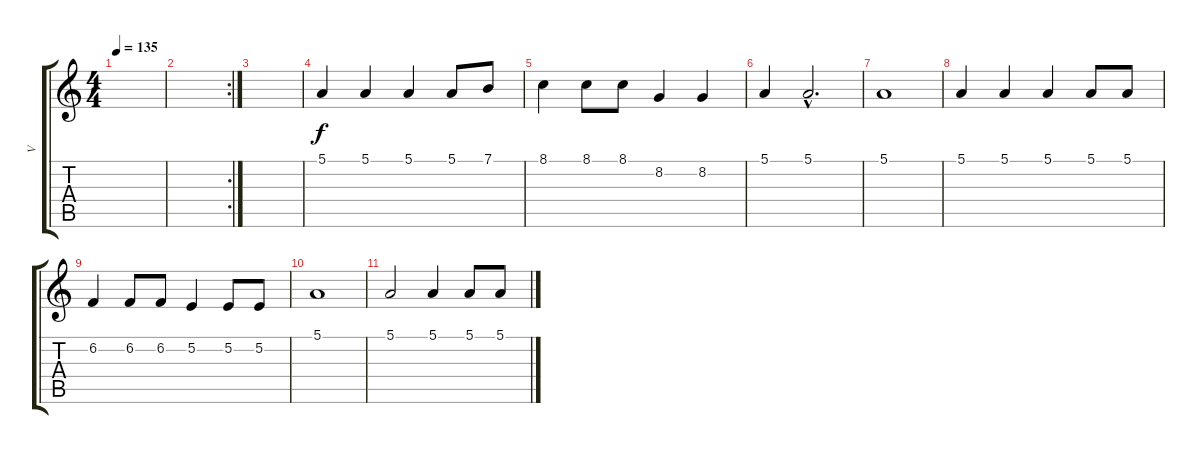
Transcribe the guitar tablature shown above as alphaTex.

\track ("V" "V") {instrument accordion}
\staff {score tabs}
\tuning (E4 B3 G3 D3 A2 E2) {hide}
\ts (4 4)
\tempo 135
\clef g2
\ks c
|
\rc 2
|
|
5.1.4{volume 16} 5.1.4{volume 16} 5.1.4{volume 16} 5.1.8{volume 16} 7.1.8{volume 16} |
8.1.4{volume 16} 8.1.8{volume 16} 8.1.8{volume 16} 8.2.4{volume 16} 8.2.4{volume 16} |
5.1.4{volume 16} 5.1{hac}.2{d volume 16} |
5.1.1{volume 16} |
5.1.4 5.1.4 5.1.4 5.1.8 5.1.8 |
6.2.4 6.2.8 6.2.8 5.2.4 5.2.8 5.2.8 |
5.1.1 |
5.1.2 5.1.4 5.1.8 5.1.8
